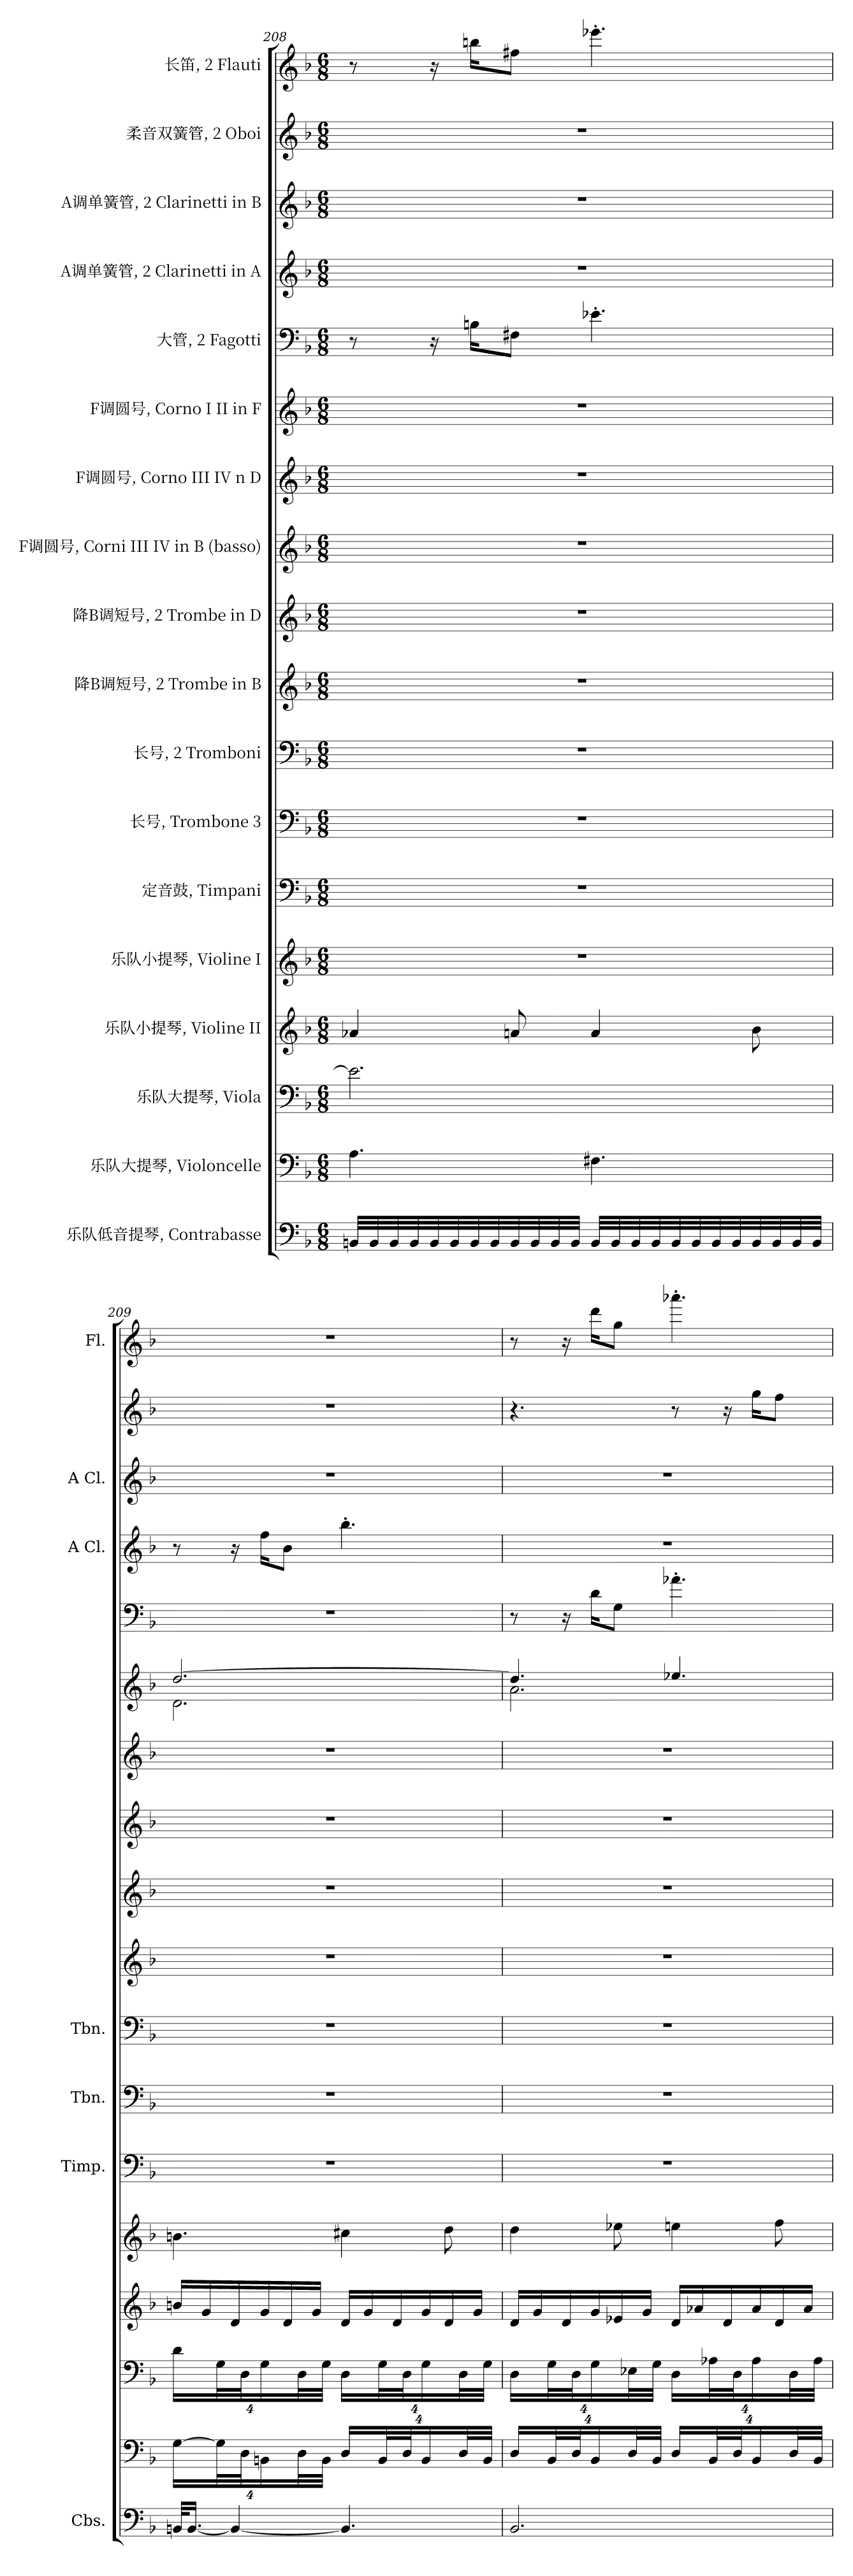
**kern	**kern	**kern	**kern	**kern	**kern	**kern	**kern	**kern	**kern	**kern	**kern	**kern	**kern	**kern	**kern	**kern	**kern
*part18	*part17	*part16	*part15	*part14	*part13	*part12	*part11	*part10	*part9	*part8	*part7	*part6	*part5	*part4	*part3	*part2	*part1
*staff18	*staff17	*staff16	*staff15	*staff14	*staff13	*staff12	*staff11	*staff10	*staff9	*staff8	*staff7	*staff6	*staff5	*staff4	*staff3	*staff2	*staff1
*I"乐队低音提琴, Contrabasse	*I"乐队大提琴, Violoncelle	*I"乐队大提琴, Viola	*I"乐队小提琴, Violine II	*I"乐队小提琴, Violine I	*I"定音鼓, Timpani	*I"长号, Trombone 3	*I"长号, 2 Tromboni	*I"降B调短号, 2 Trombe in B	*I"降B调短号, 2 Trombe in D	*I"F调圆号, Corni III IV in B (basso)	*I"F调圆号, Corno III IV n D	*I"F调圆号, Corno I II in F	*I"大管, 2 Fagotti	*I"A调单簧管, 2 Clarinetti in A	*I"A调单簧管, 2 Clarinetti in B	*I"柔音双簧管, 2 Oboi	*I"长笛, 2 Flauti
*I'Cbs.	*	*	*	*	*I'Timp.	*I'Tbn.	*I'Tbn.	*	*	*	*	*	*	*I'A Cl.	*I'A Cl.	*	*I'Fl.
!!LO:PB:g=z
*clefF4	*clefF4	*clefF4	*clefG2	*clefG2	*clefF4	*clefF4	*clefF4	*clefG2	*clefG2	*clefG2	*clefG2	*clefG2	*clefF4	*clefG2	*clefG2	*clefG2	*clefG2
*ITrd7c12	*	*	*	*	*	*	*	*ITrd1c2	*ITrd1c2	*ITrd4c7	*ITrd4c7	*ITrd4c7	*	*ITrd2c3	*ITrd2c3	*ITrd2c3	*
*k[b-]	*k[b-]	*k[b-]	*k[b-]	*k[b-]	*k[b-]	*k[b-]	*k[b-]	*k[b-e-a-]	*k[b-e-a-]	*k[b-e-]	*k[b-e-]	*k[b-e-]	*k[b-]	*k[f#c#]	*k[f#c#]	*k[f#c#]	*k[b-]
*M6/8	*M6/8	*M6/8	*M6/8	*M6/8	*M6/8	*M6/8	*M6/8	*M6/8	*M6/8	*M6/8	*M6/8	*M6/8	*M6/8	*M6/8	*M6/8	*M6/8	*M6/8
*MM91	*MM91	*MM91	*MM91	*MM91	*MM91	*MM91	*MM91	*MM91	*MM91	*MM91	*MM91	*MM91	*MM91	*MM91	*MM91	*MM91	*MM91
=208	=208	=208	=208	=208	=208	=208	=208	=208	=208	=208	=208	=208	=208	=208	=208	=208	=208
32BBBn/LLL	4.A\	2.e-\]	4a-X/	2.r	2.r	2.r	2.r	2.r	2.r	2.r	2.r	2.r	8r	2.r	2.r	2.r	8r
32BBB/	.	.	.	.	.	.	.	.	.	.	.	.	.	.	.	.	.
32BBB/	.	.	.	.	.	.	.	.	.	.	.	.	.	.	.	.	.
32BBB/	.	.	.	.	.	.	.	.	.	.	.	.	.	.	.	.	.
*	*	*	*	*	*	*	*	*	*	*	*	*	*	*	*	*	*MM100
32BBB/	.	.	.	.	.	.	.	.	.	.	.	.	16r	.	.	.	16r
32BBB/	.	.	.	.	.	.	.	.	.	.	.	.	.	.	.	.	.
32BBB/	.	.	.	.	.	.	.	.	.	.	.	.	16Bn\KL	.	.	.	16bbn\KL
32BBB/	.	.	.	.	.	.	.	.	.	.	.	.	.	.	.	.	.
32BBB/	.	.	8an/	.	.	.	.	.	.	.	.	.	8F#X\J	.	.	.	8ff#X\J
32BBB/	.	.	.	.	.	.	.	.	.	.	.	.	.	.	.	.	.
32BBB/	.	.	.	.	.	.	.	.	.	.	.	.	.	.	.	.	.
32BBB/JJJ	.	.	.	.	.	.	.	.	.	.	.	.	.	.	.	.	.
*	*	*	*	*	*	*	*	*	*	*	*	*	*	*	*	*	*MM93
32BBB/LLL	4.F#X\	.	4a/	.	.	.	.	.	.	.	.	.	4.e-X'\	.	.	.	4.eee-X'\
32BBB/	.	.	.	.	.	.	.	.	.	.	.	.	.	.	.	.	.
32BBB/	.	.	.	.	.	.	.	.	.	.	.	.	.	.	.	.	.
32BBB/	.	.	.	.	.	.	.	.	.	.	.	.	.	.	.	.	.
32BBB/	.	.	.	.	.	.	.	.	.	.	.	.	.	.	.	.	.
32BBB/	.	.	.	.	.	.	.	.	.	.	.	.	.	.	.	.	.
32BBB/	.	.	.	.	.	.	.	.	.	.	.	.	.	.	.	.	.
32BBB/	.	.	.	.	.	.	.	.	.	.	.	.	.	.	.	.	.
32BBB/	.	.	8b-\	.	.	.	.	.	.	.	.	.	.	.	.	.	.
32BBB/	.	.	.	.	.	.	.	.	.	.	.	.	.	.	.	.	.
32BBB/	.	.	.	.	.	.	.	.	.	.	.	.	.	.	.	.	.
32BBB/JJJ	.	.	.	.	.	.	.	.	.	.	.	.	.	.	.	.	.
=209	=209	=209	=209	=209	=209	=209	=209	=209	=209	=209	=209	=209	=209	=209	=209	=209	=209
*	*Xbrackettup	*Xbrackettup	*	*	*	*	*	*	*	*	*	*	*	*	*	*	*
*	*	*	*	*	*	*	*	*	*	*	*	*	*	*	*	*	*MM91
*	*	*	*	*	*	*	*	*	*	*	*	*^	*	*	*	*	*
32BBBn/KLL	[32%3G\L	32%3d\L	16bn/LL	4.bn\	2.r	2.r	2.r	2.r	2.r	2.r	2.r	[2.g/	2.G\	2.r	8r	2.r	2.r	2.r
[16.BBB/JJ	.	.	.	.	.	.	.	.	.	.	.	.	.	.	.	.	.	.
.	.	.	16g/	.	.	.	.	.	.	.	.	.	.	.	.	.	.	.
.	64%3G\L]	64%3G\L	.	.	.	.	.	.	.	.	.	.	.	.	.	.	.	.
4BBB/_	.	.	16d/	.	.	.	.	.	.	.	.	.	.	.	16r	.	.	.
.	64%3D\J	64%3D\J	.	.	.	.	.	.	.	.	.	.	.	.	.	.	.	.
.	32%3BBn\	32%3G\	16g/	.	.	.	.	.	.	.	.	.	.	.	16dd\KL	.	.	.
.	.	.	16d/	.	.	.	.	.	.	.	.	.	.	.	8g\J	.	.	.
.	64%3D\L	64%3D\L	.	.	.	.	.	.	.	.	.	.	.	.	.	.	.	.
.	.	.	16g/JJ	.	.	.	.	.	.	.	.	.	.	.	.	.	.	.
.	64%3BB\JJ	64%3G\JJ	.	.	.	.	.	.	.	.	.	.	.	.	.	.	.	.
4.BBB/]	32%3D/L	32%3D\L	16d/LL	4cc#X\	.	.	.	.	.	.	.	.	.	.	4.gg'\	.	.	.
.	.	.	16g/	.	.	.	.	.	.	.	.	.	.	.	.	.	.	.
.	64%3BB/L	64%3G\L	.	.	.	.	.	.	.	.	.	.	.	.	.	.	.	.
.	.	.	16d/	.	.	.	.	.	.	.	.	.	.	.	.	.	.	.
.	64%3D/J	64%3D\J	.	.	.	.	.	.	.	.	.	.	.	.	.	.	.	.
.	32%3BB/	32%3G\	16g/	.	.	.	.	.	.	.	.	.	.	.	.	.	.	.
.	.	.	16d/	8dd\	.	.	.	.	.	.	.	.	.	.	.	.	.	.
.	64%3D/L	64%3D\L	.	.	.	.	.	.	.	.	.	.	.	.	.	.	.	.
.	.	.	16g/JJ	.	.	.	.	.	.	.	.	.	.	.	.	.	.	.
.	64%3BB/JJ	64%3G\JJ	.	.	.	.	.	.	.	.	.	.	.	.	.	.	.	.
!!LO:PB:g=z
=210	=210	=210	=210	=210	=210	=210	=210	=210	=210	=210	=210	=210	=210	=210	=210	=210	=210	=210
*	*	*	*	*	*	*	*	*	*	*	*	*	*	*	*	*	*	*MM91
2.BBB-/	32%3D/L	32%3D\L	16d/LL	4dd\	2.r	2.r	2.r	2.r	2.r	2.r	2.r	4.g/]	2.d\	8r	2.r	2.r	4.r	8r
.	.	.	16g/	.	.	.	.	.	.	.	.	.	.	.	.	.	.	.
.	64%3BB-/L	64%3G\L	.	.	.	.	.	.	.	.	.	.	.	.	.	.	.	.
*	*	*	*	*	*	*	*	*	*	*	*	*	*	*	*	*	*	*MM100
.	.	.	16d/	.	.	.	.	.	.	.	.	.	.	16r	.	.	.	16r
.	64%3D/J	64%3D\J	.	.	.	.	.	.	.	.	.	.	.	.	.	.	.	.
.	32%3BB-/	32%3G\	16g/	.	.	.	.	.	.	.	.	.	.	16d\KL	.	.	.	16ddd\KL
.	.	.	16e-X/	8ee-X\	.	.	.	.	.	.	.	.	.	8G\J	.	.	.	8gg\J
.	64%3D/L	64%3E-X\L	.	.	.	.	.	.	.	.	.	.	.	.	.	.	.	.
.	.	.	16g/JJ	.	.	.	.	.	.	.	.	.	.	.	.	.	.	.
.	64%3BB-/JJ	64%3G\JJ	.	.	.	.	.	.	.	.	.	.	.	.	.	.	.	.
*	*	*	*	*	*	*	*	*	*	*	*	*	*	*	*	*	*	*MM93
.	32%3D/L	32%3D\L	16d/LL	4een\	.	.	.	.	.	.	.	4.a-X/	.	4.a-X'\	.	.	8r	4.aaa-X'\
.	.	.	16a-X/	.	.	.	.	.	.	.	.	.	.	.	.	.	.	.
.	64%3BB-/L	64%3A-X\L	.	.	.	.	.	.	.	.	.	.	.	.	.	.	.	.
.	.	.	16d/	.	.	.	.	.	.	.	.	.	.	.	.	.	16r	.
.	64%3D/J	64%3D\J	.	.	.	.	.	.	.	.	.	.	.	.	.	.	.	.
.	32%3BB-/	32%3A-\	16a-/	.	.	.	.	.	.	.	.	.	.	.	.	.	16ee\KL	.
.	.	.	16d/	8ff\	.	.	.	.	.	.	.	.	.	.	.	.	8dd\J	.
.	64%3D/L	64%3D\L	.	.	.	.	.	.	.	.	.	.	.	.	.	.	.	.
.	.	.	16a-/JJ	.	.	.	.	.	.	.	.	.	.	.	.	.	.	.
.	64%3BB-/JJ	64%3A-\JJ	.	.	.	.	.	.	.	.	.	.	.	.	.	.	.	.
*	*	*	*	*	*	*	*	*	*	*	*	*v	*v	*	*	*	*	*
=	=	=	=	=	=	=	=	=	=	=	=	=	=	=	=	=	=
*-	*-	*-	*-	*-	*-	*-	*-	*-	*-	*-	*-	*-	*-	*-	*-	*-	*-
